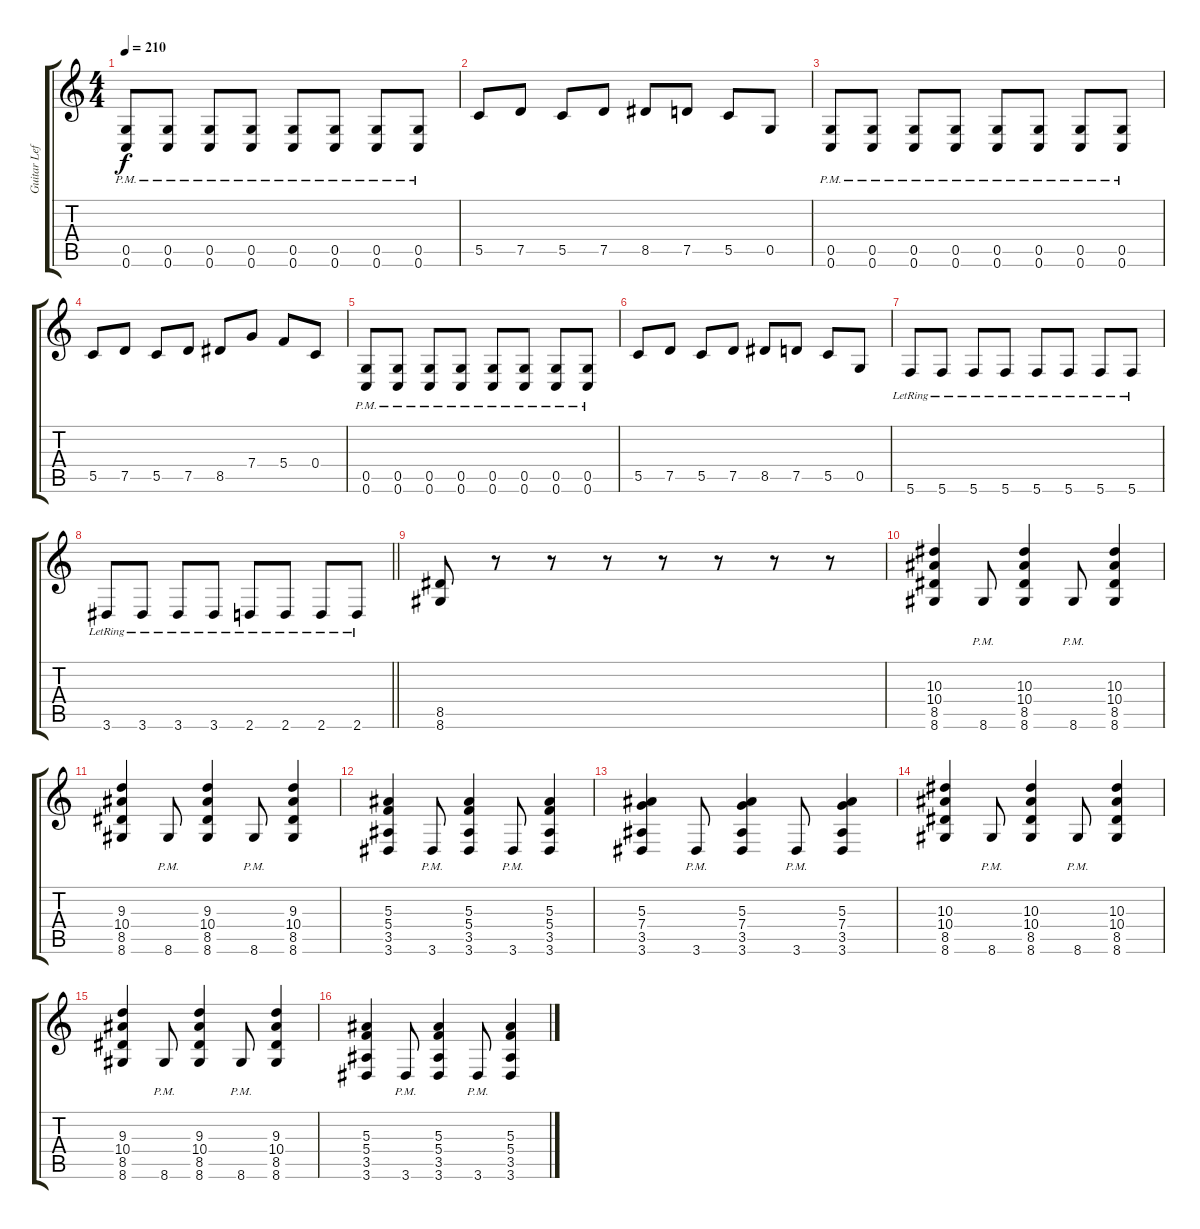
\track ("Guitar Left" "Guitar Lef") {instrument distortionguitar}
\staff {score tabs}
\tuning (D4 A3 F3 C3 G2 C2) {hide}
\ts (4 4)
\tempo 210
\clef g2
\ks c
(0.5{pm} 0.6{pm}).8{dy f} (0.5{pm} 0.6{pm}).8 (0.5{pm} 0.6{pm}).8 (0.5{pm} 0.6{pm}).8 (0.5{pm} 0.6{pm}).8 (0.5{pm} 0.6{pm}).8 (0.5{pm} 0.6{pm}).8 (0.5{pm} 0.6{pm}).8 |
5.5.8 7.5.8 5.5.8 7.5.8 8.5.8 7.5.8 5.5.8 0.5.8 |
(0.5{pm} 0.6{pm}).8 (0.5{pm} 0.6{pm}).8 (0.5{pm} 0.6{pm}).8 (0.5{pm} 0.6{pm}).8 (0.5{pm} 0.6{pm}).8 (0.5{pm} 0.6{pm}).8 (0.5{pm} 0.6{pm}).8 (0.5{pm} 0.6{pm}).8 |
5.5.8 7.5.8 5.5.8 7.5.8 8.5.8 7.4.8 5.4.8 0.4.8 |
(0.5{pm} 0.6{pm}).8 (0.5{pm} 0.6{pm}).8 (0.5{pm} 0.6{pm}).8 (0.5{pm} 0.6{pm}).8 (0.5{pm} 0.6{pm}).8 (0.5{pm} 0.6{pm}).8 (0.5{pm} 0.6{pm}).8 (0.5{pm} 0.6{pm}).8 |
5.5.8 7.5.8 5.5.8 7.5.8 8.5.8 7.5.8 5.5.8 0.5.8 |
5.6{lr}.8 5.6{lr}.8 5.6{lr}.8 5.6{lr}.8 5.6{lr}.8 5.6{lr}.8 5.6{lr}.8 5.6{lr}.8 |
\barLineRight lightlight
3.6{lr}.8 3.6{lr}.8 3.6{lr}.8 3.6{lr}.8 2.6{lr}.8 2.6{lr}.8 2.6{lr}.8 2.6{lr}.8 |
(8.5 8.6).8 r.8 r.8 r.8 r.8 r.8 r.8 r.8 |
(10.3 10.4 8.5 8.6).4 8.6{pm}.8 (10.3 10.4 8.5 8.6).4 8.6{pm}.8 (10.3 10.4 8.5 8.6).4 |
(9.3 10.4 8.5 8.6).4 8.6{pm}.8 (9.3 10.4 8.5 8.6).4 8.6{pm}.8 (9.3 10.4 8.5 8.6).4 |
(5.3 5.4 3.5 3.6).4 3.6{pm}.8 (5.3 5.4 3.5 3.6).4 3.6{pm}.8 (5.3 5.4 3.5 3.6).4 |
(5.3 7.4 3.5 3.6).4 3.6{pm}.8 (5.3 7.4 3.5 3.6).4 3.6{pm}.8 (5.3 7.4 3.5 3.6).4 |
(10.3 10.4 8.5 8.6).4 8.6{pm}.8 (10.3 10.4 8.5 8.6).4 8.6{pm}.8 (10.3 10.4 8.5 8.6).4 |
(9.3 10.4 8.5 8.6).4 8.6{pm}.8 (9.3 10.4 8.5 8.6).4 8.6{pm}.8 (9.3 10.4 8.5 8.6).4 |
(5.3 5.4 3.5 3.6).4 3.6{pm}.8 (5.3 5.4 3.5 3.6).4 3.6{pm}.8 (5.3 5.4 3.5 3.6).4
